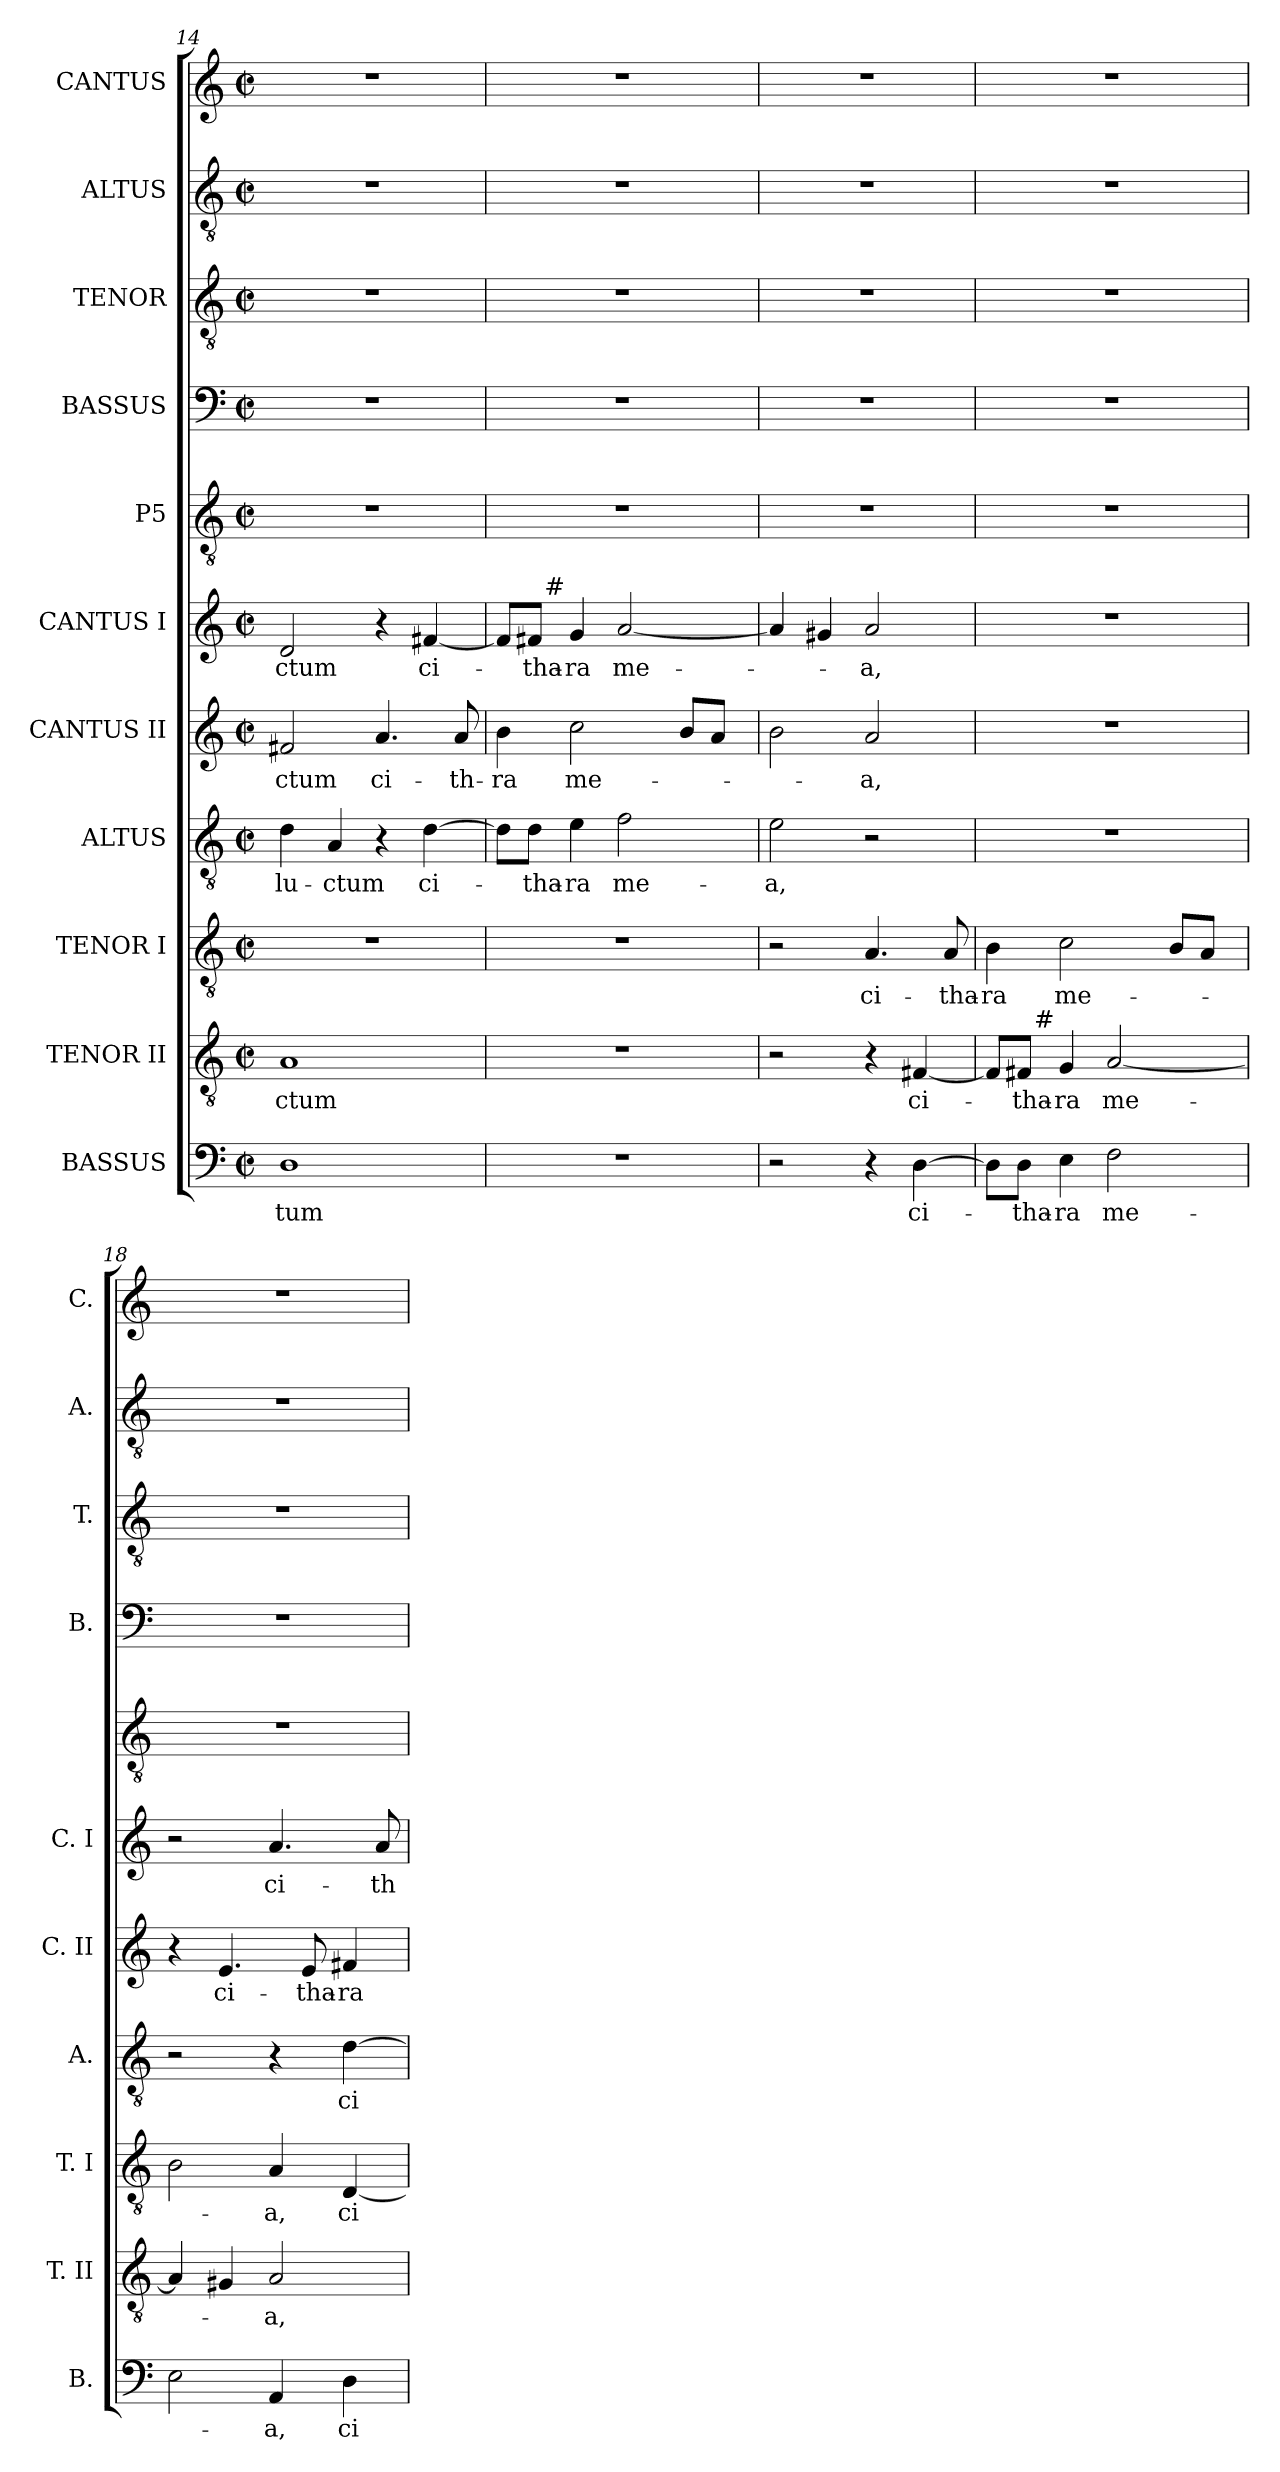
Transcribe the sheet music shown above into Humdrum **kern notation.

**kern	**text	**kern	**text	**kern	**text	**kern	**text	**kern	**text	**kern	**text	**kern	**kern	**kern	**kern	**kern
*part11	*part11	*part10	*part10	*part9	*part9	*part8	*part8	*part7	*part7	*part6	*part6	*part5	*part4	*part3	*part2	*part1
*staff11	*staff11	*staff10	*staff10	*staff9	*staff9	*staff8	*staff8	*staff7	*staff7	*staff6	*staff6	*staff5	*staff4	*staff3	*staff2	*staff1
*I"BASSUS	*	*I"TENOR II	*	*I"TENOR I	*	*I"ALTUS	*	*I"CANTUS II	*	*I"CANTUS I	*	*I"P5	*I"BASSUS	*I"TENOR	*I"ALTUS	*I"CANTUS
*I'B.	*	*I'T. II	*	*I'T. I	*	*I'A.	*	*I'C. II	*	*I'C. I	*	*	*I'B.	*I'T.	*I'A.	*I'C.
*clefF4	*	*clefGv2	*	*clefGv2	*	*clefGv2	*	*clefG2	*	*clefG2	*	*clefGv2	*clefF4	*clefGv2	*clefGv2	*clefG2
*	*	*ITrd7c12	*	*ITrd7c12	*	*ITrd7c12	*	*	*	*	*	*ITrd7c12	*	*ITrd7c12	*ITrd7c12	*
*k[]	*	*k[]	*	*k[]	*	*k[]	*	*k[]	*	*k[]	*	*k[]	*k[]	*k[]	*k[]	*k[]
*a:	*	*a:	*	*a:	*	*a:	*	*a:	*	*a:	*	*a:	*a:	*a:	*a:	*a:
*M2/2	*	*M2/2	*	*M2/2	*	*M2/2	*	*M2/2	*	*M2/2	*	*M2/2	*M2/2	*M2/2	*M2/2	*M2/2
*met(c|)	*	*met(c|)	*	*met(c|)	*	*met(c|)	*	*met(c|)	*	*met(c|)	*	*met(c|)	*met(c|)	*met(c|)	*met(c|)	*met(c|)
=14	=14	=14	=14	=14	=14	=14	=14	=14	=14	=14	=14	=14	=14	=14	=14	=14
!	!LO:LY:b:color=#000000	!	!	!	!	!	!	!	!	!	!	!	!	!	!	!
!	!	!	!LO:LY:b:color=#000000	!	!	!	!	!	!	!	!	!	!	!	!	!
!	!	!	!	!	!	!	!LO:LY:b:color=#000000	!	!	!	!	!	!	!	!	!
!	!	!	!	!	!	!	!	!	!LO:LY:b:color=#000000	!	!	!	!	!	!	!
!	!	!	!	!	!	!	!	!	!	!	!LO:LY:b:color=#000000	!	!	!	!	!
1Di	-tum	1AAi	-ctum	1r	.	4Di\	lu-	2f#Xi/	-ctum	2di/	-ctum	1r	1r	1r	1r	1r
!	!	!	!	!	!	!	!LO:LY:b:color=#000000	!	!	!	!	!	!	!	!	!
.	.	.	.	.	.	4AAi/	-ctum	.	.	.	.	.	.	.	.	.
!	!	!	!	!	!	!	!	!	!LO:LY:b:color=#000000	!	!	!	!	!	!	!
.	.	.	.	.	.	4r	.	4.ai/	ci-	4r	.	.	.	.	.	.
!	!	!	!	!	!	!	!LO:LY:b:color=#000000	!	!	!	!	!	!	!	!	!
!	!	!	!	!	!	!	!	!	!	!	!LO:LY:b:color=#000000	!	!	!	!	!
.	.	.	.	.	.	[4Di\	ci-	.	.	[4f#Xi/	ci-	.	.	.	.	.
!	!	!	!	!	!	!	!	!	!LO:LY:b:color=#000000	!	!	!	!	!	!	!
.	.	.	.	.	.	.	.	8ai/	-th-	.	.	.	.	.	.	.
=15	=15	=15	=15	=15	=15	=15	=15	=15	=15	=15	=15	=15	=15	=15	=15	=15
!	!	!	!	!	!	!	!	!	!LO:LY:b:color=#000000	!	!	!	!	!	!	!
*	*	*	*	*	*	*	*	*	*	*^	*	*	*	*	*	*
1r	.	1r	.	1r	.	8Di\L]	.	4bi\	-ra	8f#i/L]	8ryy	.	1r	1r	1r	1r	1r
!	!	!	!	!	!	!	!LO:LY:b:color=#000000	!	!	!	!	!	!	!	!	!	!
!	!	!	!	!	!	!	!	!	!	!	!	!LO:LY:b:color=#000000	!	!	!	!	!
.	.	.	.	.	.	8Di\J	-tha-	.	.	8f#i/J	32ryy	-tha-	.	.	.	.	.
.	.	.	.	.	.	.	.	.	.	.	256ryy	.	.	.	.	.	.
!	!	!	!	!	!	!	!	!	!	!	!LO:TX:a:t=#	!	!	!	!	!	!
.	.	.	.	.	.	.	.	.	.	.	2ryy	.	.	.	.	.	.
!	!	!	!	!	!	!	!LO:LY:b:color=#000000	!	!	!	!	!	!	!	!	!	!
!	!	!	!	!	!	!	!	!	!LO:LY:b:color=#000000	!	!	!	!	!	!	!	!
!	!	!	!	!	!	!	!	!	!	!	!	!LO:LY:b:color=#000000	!	!	!	!	!
.	.	.	.	.	.	4Ei\	-ra	2cci\	me-	4gi/	.	-ra	.	.	.	.	.
!	!	!	!	!	!	!	!LO:LY:b:color=#000000	!	!	!	!	!	!	!	!	!	!
!	!	!	!	!	!	!	!	!	!	!	!	!LO:LY:b:color=#000000	!	!	!	!	!
.	.	.	.	.	.	2Fi\	me-	.	.	[2ai/	.	me-	.	.	.	.	.
.	.	.	.	.	.	.	.	.	.	.	4ryy	.	.	.	.	.	.
.	.	.	.	.	.	.	.	8bi/L	.	.	.	.	.	.	.	.	.
.	.	.	.	.	.	.	.	8ai/J	.	.	.	.	.	.	.	.	.
.	.	.	.	.	.	.	.	.	.	.	16ryy	.	.	.	.	.	.
.	.	.	.	.	.	.	.	.	.	.	64..ryy	.	.	.	.	.	.
*	*	*	*	*	*	*	*	*	*	*v	*v	*	*	*	*	*	*
=16	=16	=16	=16	=16	=16	=16	=16	=16	=16	=16	=16	=16	=16	=16	=16	=16
*	*	*	*	*	*	*	*	*	*	*^	*	*	*	*	*	*
!	!	!	!	!	!	!	!LO:LY:b:color=#000000	!	!	!	!	!	!	!	!	!	!
*	*	*	*	*	*	*	*	*	*	*v	*v	*	*	*	*	*	*
2r	.	2r	.	2r	.	2Ei\	-a,	2bi\	.	4ai/]	.	1r	1r	1r	1r	1r
.	.	.	.	.	.	.	.	.	.	4g#Xi/	.	.	.	.	.	.
!	!	!	!	!	!LO:LY:b:color=#000000	!	!	!	!	!	!	!	!	!	!	!
!	!	!	!	!	!	!	!	!	!LO:LY:b:color=#000000	!	!	!	!	!	!	!
!	!	!	!	!	!	!	!	!	!	!	!LO:LY:b:color=#000000	!	!	!	!	!
4r	.	4r	.	4.AAi/	ci-	2r	.	2ai/	-a,	2ai/	-a,	.	.	.	.	.
!	!LO:LY:b:color=#000000	!	!	!	!	!	!	!	!	!	!	!	!	!	!	!
!	!	!	!LO:LY:b:color=#000000	!	!	!	!	!	!	!	!	!	!	!	!	!
[4Di\	ci-	[4FF#Xi/	ci-	.	.	.	.	.	.	.	.	.	.	.	.	.
!	!	!	!	!	!LO:LY:b:color=#000000	!	!	!	!	!	!	!	!	!	!	!
.	.	.	.	8AAi/	-tha-	.	.	.	.	.	.	.	.	.	.	.
!!LO:PB:g=z
=17	=17	=17	=17	=17	=17	=17	=17	=17	=17	=17	=17	=17	=17	=17	=17	=17
!	!	!	!	!	!LO:LY:b:color=#000000	!	!	!	!	!	!	!	!	!	!	!
*	*	*^	*	*	*	*	*	*	*	*	*	*	*	*	*	*
8Di\L]	.	8FF#i/L]	8ryy	.	4BBi\	-ra	1r	.	1r	.	1r	.	1r	1r	1r	1r	1r
!	!LO:LY:b:color=#000000	!	!	!	!	!	!	!	!	!	!	!	!	!	!	!	!
!	!	!	!	!LO:LY:b:color=#000000	!	!	!	!	!	!	!	!	!	!	!	!	!
8Di\J	-tha-	8FF#i/J	32ryy	-tha-	.	.	.	.	.	.	.	.	.	.	.	.	.
.	.	.	256ryy	.	.	.	.	.	.	.	.	.	.	.	.	.	.
!	!	!	!LO:TX:a:t=#	!	!	!	!	!	!	!	!	!	!	!	!	!	!
.	.	.	2ryy	.	.	.	.	.	.	.	.	.	.	.	.	.	.
!	!LO:LY:b:color=#000000	!	!	!	!	!	!	!	!	!	!	!	!	!	!	!	!
!	!	!	!	!LO:LY:b:color=#000000	!	!	!	!	!	!	!	!	!	!	!	!	!
!	!	!	!	!	!	!LO:LY:b:color=#000000	!	!	!	!	!	!	!	!	!	!	!
4Ei\	-ra	4GGi/	.	-ra	2Ci\	me-	.	.	.	.	.	.	.	.	.	.	.
!	!LO:LY:b:color=#000000	!	!	!	!	!	!	!	!	!	!	!	!	!	!	!	!
!	!	!	!	!LO:LY:b:color=#000000	!	!	!	!	!	!	!	!	!	!	!	!	!
2Fi\	me-	[2AAi/	.	me-	.	.	.	.	.	.	.	.	.	.	.	.	.
.	.	.	4ryy	.	.	.	.	.	.	.	.	.	.	.	.	.	.
.	.	.	.	.	8BBi/L	.	.	.	.	.	.	.	.	.	.	.	.
.	.	.	.	.	8AAi/J	.	.	.	.	.	.	.	.	.	.	.	.
.	.	.	16ryy	.	.	.	.	.	.	.	.	.	.	.	.	.	.
.	.	.	64..ryy	.	.	.	.	.	.	.	.	.	.	.	.	.	.
*	*	*v	*v	*	*	*	*	*	*	*	*	*	*	*	*	*	*
=18	=18	=18	=18	=18	=18	=18	=18	=18	=18	=18	=18	=18	=18	=18	=18	=18
2Ei\	.	4AAi/]	.	2BBi\	.	2r	.	4r	.	2r	.	1r	1r	1r	1r	1r
!	!	!	!	!	!	!	!	!	!LO:LY:b:color=#000000	!	!	!	!	!	!	!
.	.	4GG#Xi/	.	.	.	.	.	4.ei/	ci-	.	.	.	.	.	.	.
!	!LO:LY:b:color=#000000	!	!	!	!	!	!	!	!	!	!	!	!	!	!	!
!	!	!	!LO:LY:b:color=#000000	!	!	!	!	!	!	!	!	!	!	!	!	!
!	!	!	!	!	!LO:LY:b:color=#000000	!	!	!	!	!	!	!	!	!	!	!
!	!	!	!	!	!	!	!	!	!	!	!LO:LY:b:color=#000000	!	!	!	!	!
4AAi/	-a,	2AAi/	-a,	4AAi/	-a,	4r	.	.	.	4.ai/	ci-	.	.	.	.	.
!	!	!	!	!	!	!	!	!	!LO:LY:b:color=#000000	!	!	!	!	!	!	!
.	.	.	.	.	.	.	.	8ei/	-tha-	.	.	.	.	.	.	.
!	!LO:LY:b:color=#000000	!	!	!	!	!	!	!	!	!	!	!	!	!	!	!
!	!	!	!	!	!LO:LY:b:color=#000000	!	!	!	!	!	!	!	!	!	!	!
!	!	!	!	!	!	!	!LO:LY:b:color=#000000	!	!	!	!	!	!	!	!	!
!	!	!	!	!	!	!	!	!	!LO:LY:b:color=#000000	!	!	!	!	!	!	!
4Di\	ci-	.	.	[4DDi/	ci-	[4Di\	ci-	4f#Xi/	-ra	.	.	.	.	.	.	.
!	!	!	!	!	!	!	!	!	!	!	!LO:LY:b:color=#000000	!	!	!	!	!
.	.	.	.	.	.	.	.	.	.	8ai/	-th-	.	.	.	.	.
=	=	=	=	=	=	=	=	=	=	=	=	=	=	=	=	=
*-	*-	*-	*-	*-	*-	*-	*-	*-	*-	*-	*-	*-	*-	*-	*-	*-
